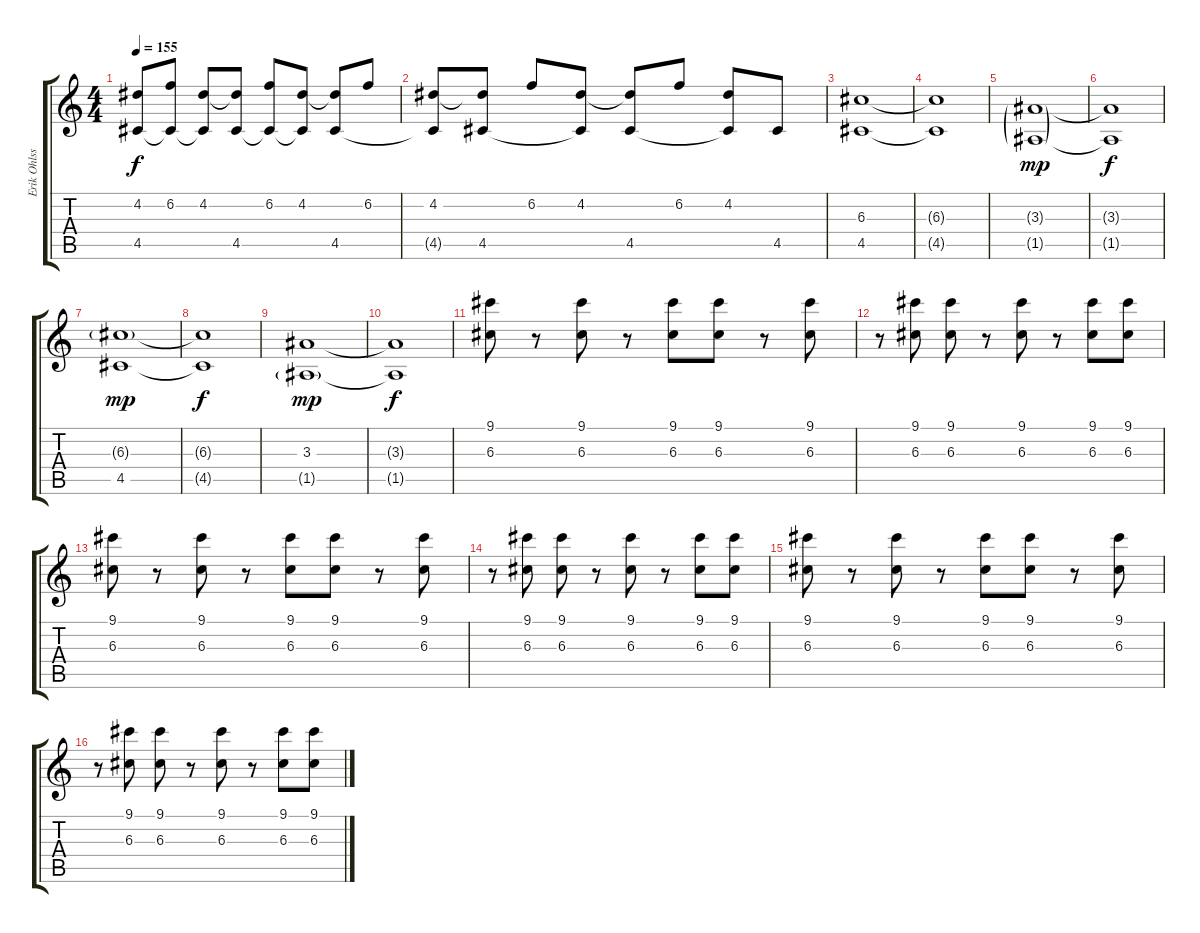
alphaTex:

\track ("Erik Ohlsson Lead" "Erik Ohlss") {instrument overdrivenguitar}
\staff {score tabs}
\tuning (E4 B3 G3 D3 A2 E2) {hide}
\ts (4 4)
\tempo 155
\clef g2
\ks c
(4.2{t} 4.5).8{dy f} (6.2 4.5{t}).8 (4.2 4.5{t}).8 (4.2{t} 4.5).8 (6.2 4.5{t}).8 (4.2 4.5{t}).8 (4.2{t} 4.5).8 6.2.8 |
(4.2 4.5{t}).8 (4.2{t} 4.5).8 6.2.8 (4.2 4.5{t}).8 (4.2{t} 4.5).8 6.2.8 (4.2 4.5{t}).8 4.5.8 |
(6.3 4.5).1{instrument overdrivenguitar} |
(6.3{t} 4.5{t}).1 |
(3.3{g} 1.5{g}).1{dy mp} |
(3.3{t} 1.5{t}).1{dy f} |
(6.3{g} 4.5).1{dy mp} |
(6.3{t} 4.5{t}).1{dy f} |
(3.3 1.5{g}).1{dy mp} |
(3.3{t} 1.5{t}).1{dy f} |
(9.1 6.3).8 r.8 (9.1 6.3).8 r.8 (9.1 6.3).8 (9.1 6.3).8 r.8 (9.1 6.3).8 |
r.8 (9.1 6.3).8 (9.1 6.3).8 r.8 (9.1 6.3).8 r.8 (9.1 6.3).8 (9.1 6.3).8 |
(9.1 6.3).8 r.8 (9.1 6.3).8 r.8 (9.1 6.3).8 (9.1 6.3).8 r.8 (9.1 6.3).8 |
r.8 (9.1 6.3).8 (9.1 6.3).8 r.8 (9.1 6.3).8 r.8 (9.1 6.3).8 (9.1 6.3).8 |
(9.1 6.3).8 r.8 (9.1 6.3).8 r.8 (9.1 6.3).8 (9.1 6.3).8 r.8 (9.1 6.3).8 |
r.8 (9.1 6.3).8 (9.1 6.3).8 r.8 (9.1 6.3).8 r.8 (9.1 6.3).8 (9.1 6.3).8
